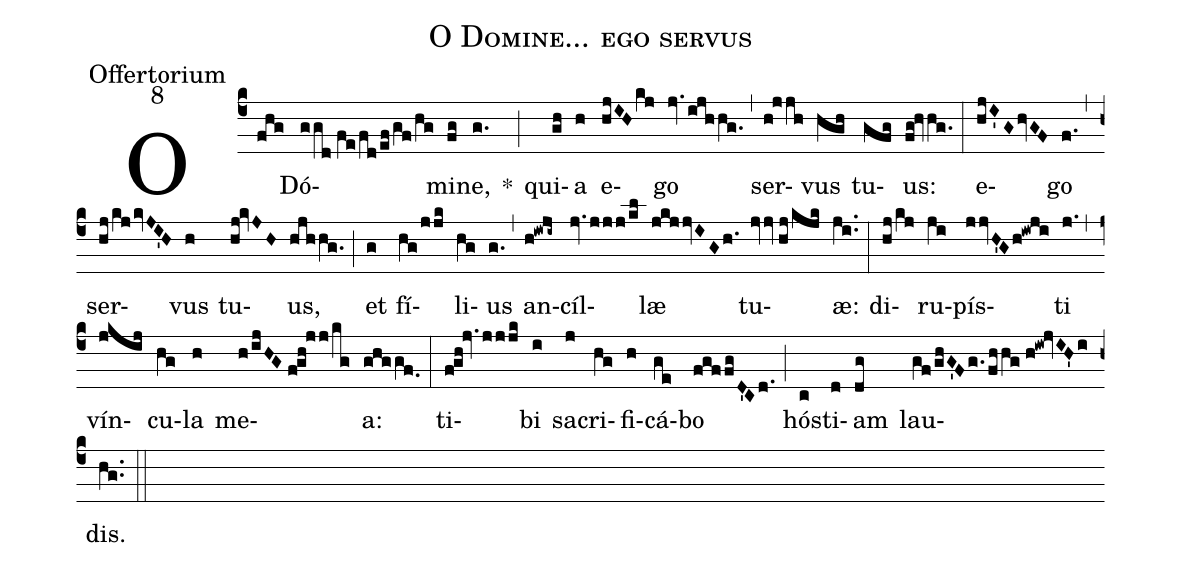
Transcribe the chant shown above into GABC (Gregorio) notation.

name: O Domine... ego servus;
office-part: Offertorium;
mode: 8;
%%
(c4) O(fhg) Dó(ggd//fe/fd/ef/gf/hg)mi(fg)ne,(g.) *(;) qui(gh)a(h) e(hjIHkj)go(jv.ijhhg.) (,) ser(h!jjh)vus(hgh) tu(gfg)us:(fg!hvhg.) (:)
e(hjI'GhvGF)go(f.) (,) ser(hj/kjkvJI'H)vus(h) tu(hj!kvJH)us,(hjhhg.) (;) et(g) fí(hg/jjk)li(hg)us(g.) (,) an(h!iwji~)cíl(jv.jjj/kl)læ(jkjjvIGh.) tu(jvv//hj/kjk)æ:(ji..) (:)
di(hj/kj)ru(ji)pís(jjvH'Gh!iwji)ti(j.) (,) vín(jkij)cu(hg)la(h) me(h/ijHG//fgh!jj/kg)a:(ghggf.0) (:)
ti(fgh!jv.jjjk)bi(i) sa(j)cri(hg)fi(h)cá(ge)bo(fgffgD'Cd.) (;) hós(c)ti(d)am(dg) lau(gf/ghG'Fg./fhhg//h!iw!jvIH'i)dis.(hg..) (::)
